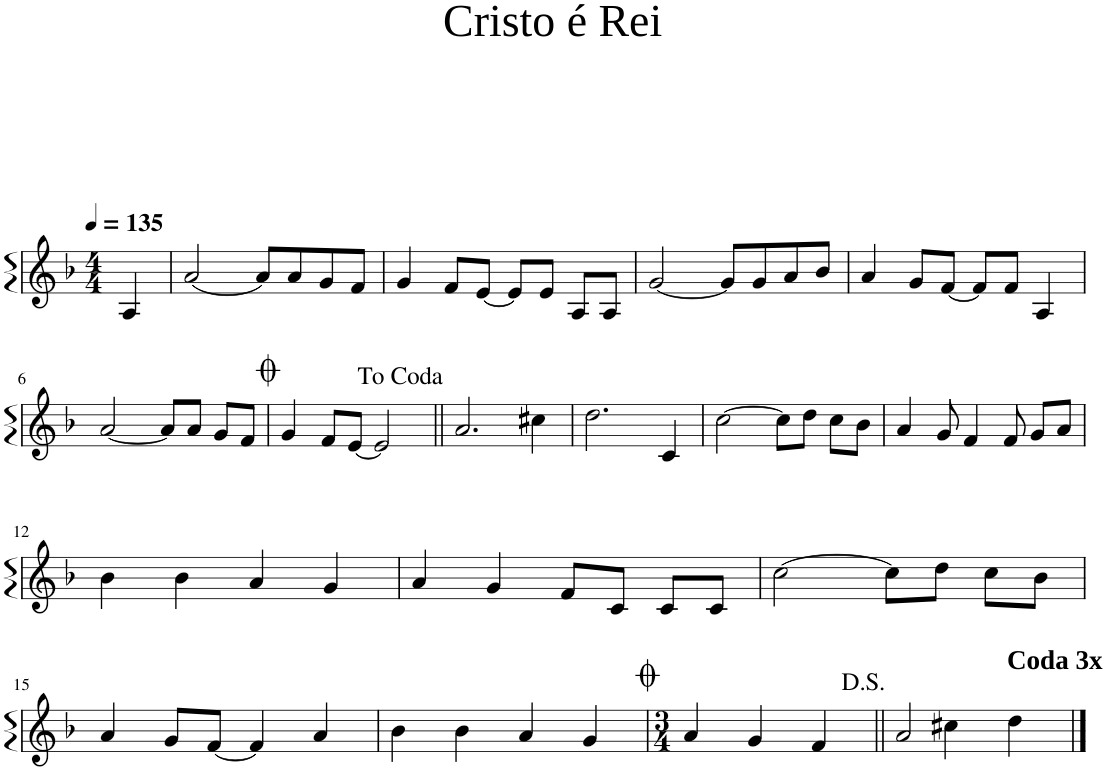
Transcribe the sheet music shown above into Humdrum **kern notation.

**kern
*part1
*staff1
*I"P1
*clefG2
*k[b-]
*d:
*M4/4
*MM135
=1
4A/
=2
[2a/
8a/L]
8a/
8g/
8f/J
=3
4g/
8f/L
[8e/J
8e/L]
8e/J
8A/L
8A/J
=4
[2g/
8g/L]
8g/
8a/
8b-/J
=5
4a/
8g/L
[8f/J
8f/L]
8f/J
4A/
!!LO:LB:g=z
=6
[2a/
8a/L]
8a/J
8g/L
8f/J
=7
4g/
8f/L
[8e/J
2e/]
=8||
2.a/
4cc#X\
=9
2.dd\
4c/
=10
[2cc\
8cc\L]
8dd\J
8cc\L
8b-\J
=11
4a/
8g/
4f/
8f/
8g/L
8a/J
!!LO:LB:g=z
=12
4b-\
4b-\
4a/
4g/
=13
4a/
4g/
8f/L
8c/J
8c/L
8c/J
=14
[2cc\
8cc\L]
8dd\J
8cc\L
8b-\J
!!LO:LB:g=z
=15
4a/
8g/L
[8f/J
4f/]
4a/
=16
4b-\
4b-\
4a/
4g/
=17
*M3/4
4a/
4g/
4f/
=18||
*^
2a/	4ryy
.	4cc#X\
!LO:TX:a:B:t=Coda 3x	!
4dd\	4ryy
*v	*v
==
*-
